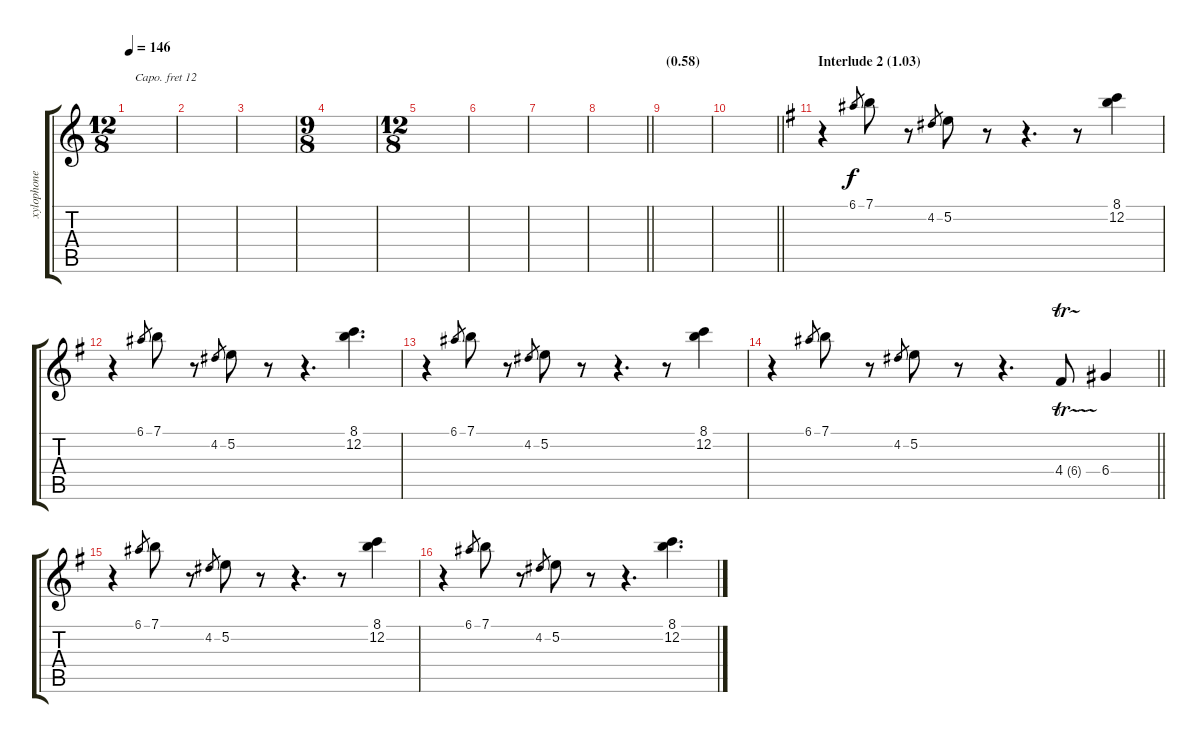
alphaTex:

\track ("xylophone" "xylophone") {instrument xylophone}
\staff {score tabs}
\capo 12
\tuning (E4 B3 G3 D3 A2 E2) {hide}
\ts (12 8)
\tempo 146
\clef g2
\ks c
|
|
|
\ts (9 8)
|
\ts (12 8)
|
|
|
\barLineRight lightlight
|
\section ("" "(0.58)")
|
\barLineRight lightlight
|
\section ("" "Interlude 2 (1.03)")
\ks g
r.4 6.1.8{gr} 7.1.8 r.8 4.2.8{gr} 5.2.8 r.8 r.4{d} r.8 (8.1 12.2).4 |
r.4 6.1.8{gr} 7.1.8 r.8 4.2.8{gr} 5.2.8 r.8 r.4{d} (8.1 12.2).4{d} |
r.4 6.1.8{gr} 7.1.8 r.8 4.2.8{gr} 5.2.8 r.8 r.4{d} r.8 (8.1 12.2).4 |
\barLineRight lightlight
r.4 6.1.8{gr} 7.1.8 r.8 4.2.8{gr} 5.2.8 r.8 r.4{d} 4.4{tr (6 32)}.8 6.4.4 |
r.4 6.1.8{gr} 7.1.8 r.8 4.2.8{gr} 5.2.8 r.8 r.4{d} r.8 (8.1 12.2).4 |
r.4 6.1.8{gr} 7.1.8 r.8 4.2.8{gr} 5.2.8 r.8 r.4{d} (8.1 12.2).4{d}
